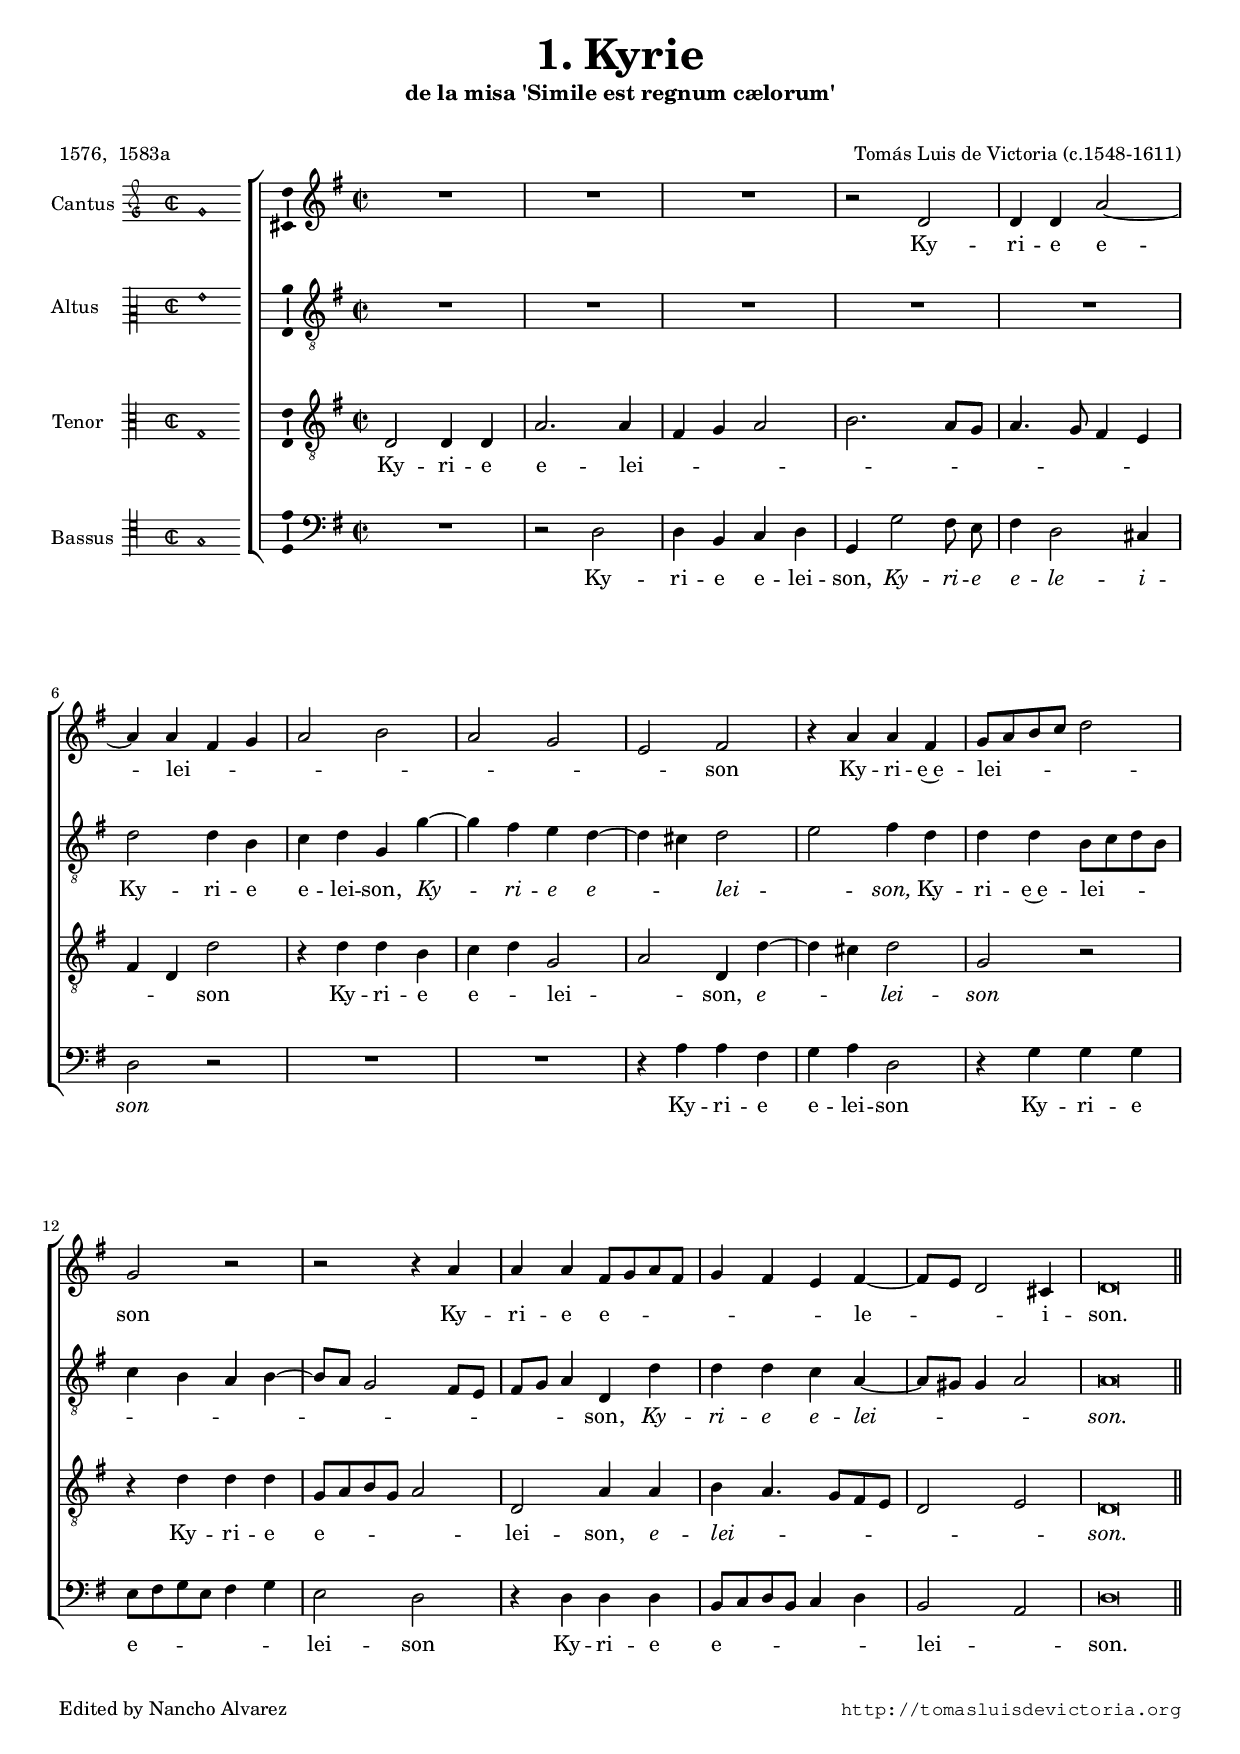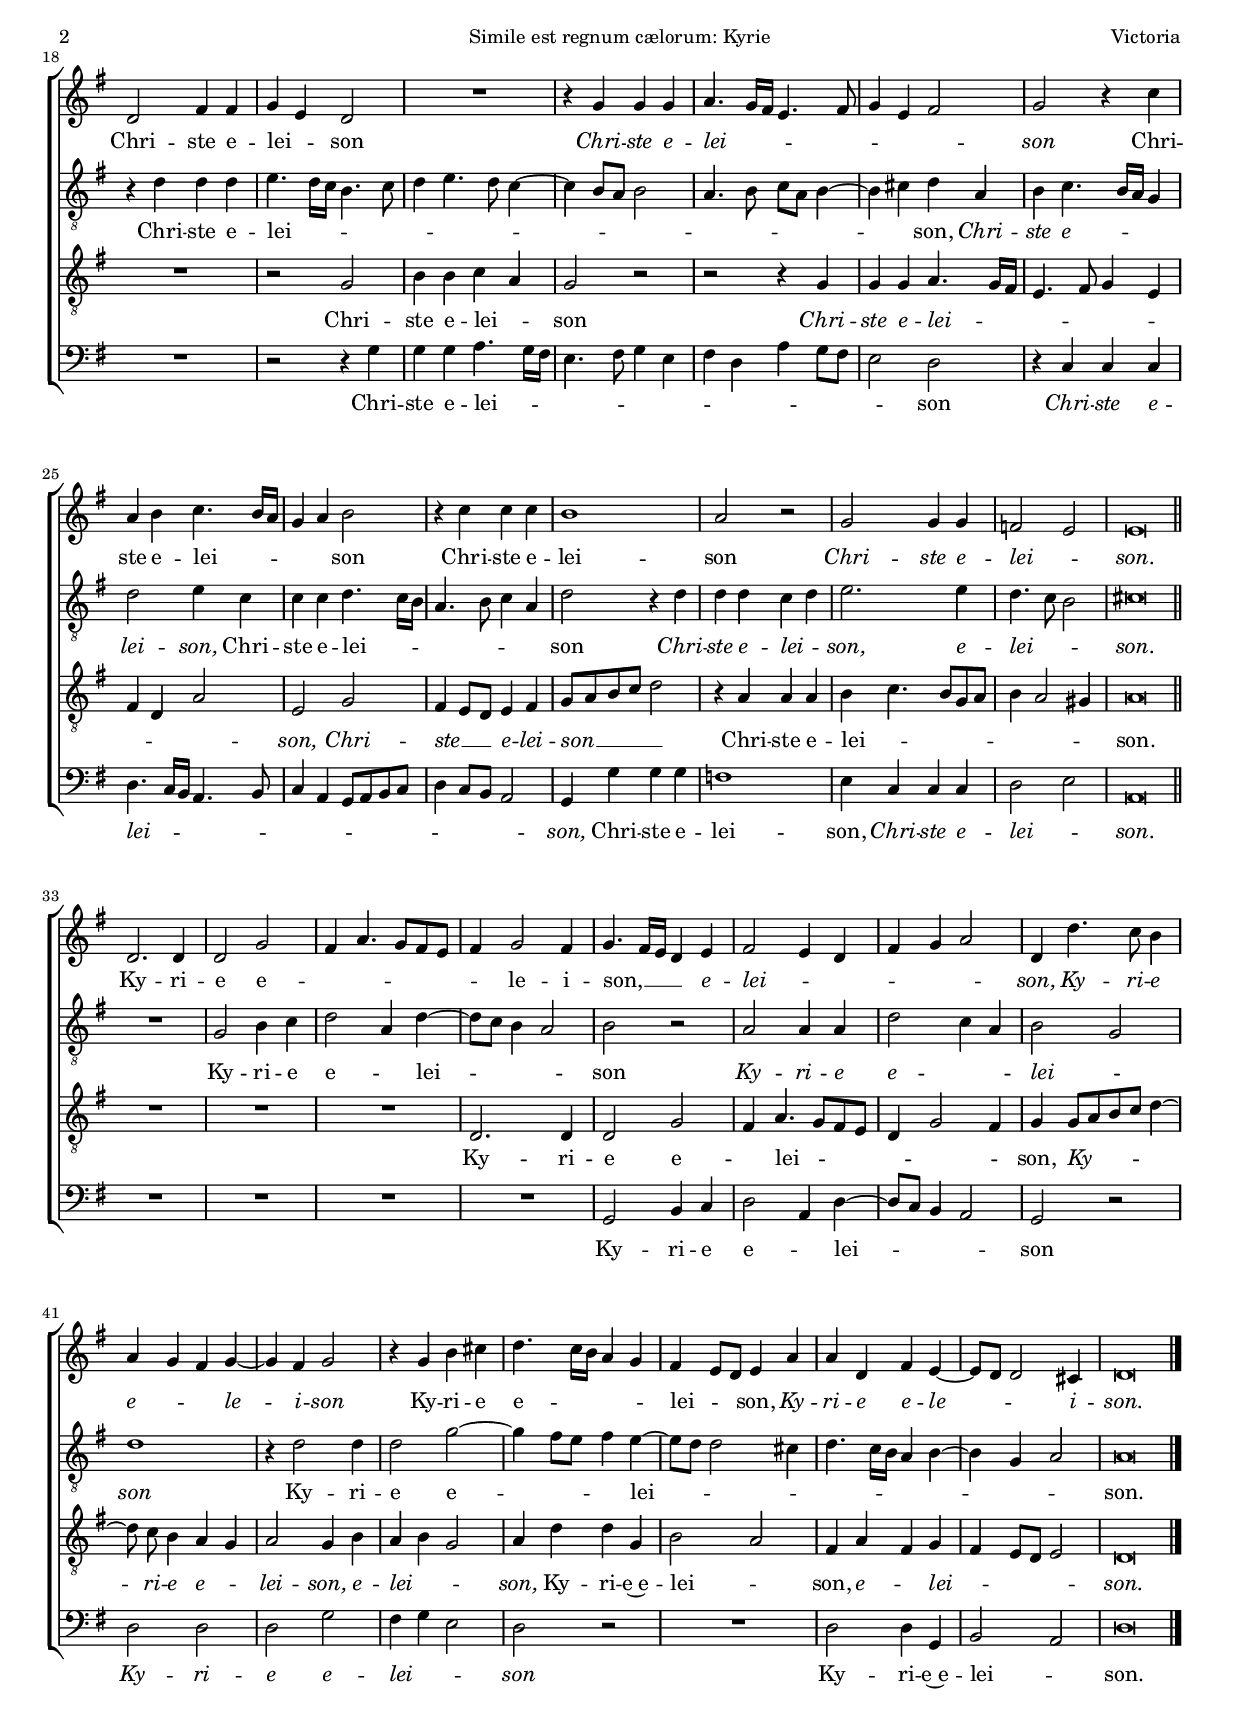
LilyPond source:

\version "2.18.0"

#(set-default-paper-size "a4")
#(set-global-staff-size 16.6)
#(ly:set-option 'point-and-click #f)
%mobile -s15.5 -i3.1 -bnone

ss=\once \set suggestAccidentals = ##t
cresc=\markup{\italic "cresc."}
dim=\markup{\italic "dim."}
rit=\markup{\italic "rit."}
italicas=\override LyricText.font-shape = #'italic
rectas=\override LyricText.font-shape = #'upright
incipitwidth=20

htitle="Simile est regnum cælorum: Kyrie"
hcomposer="Victoria"

\header {
	title=\markup{\larger \larger \larger "1. Kyrie" }
	subtitle="de la misa 'Simile est regnum cælorum'"
	subsubtitle="  "
	composer="Tomás Luis de Victoria (c.1548-1611)"
        pdfauthor=\composer
	poet="1576,  1583a"
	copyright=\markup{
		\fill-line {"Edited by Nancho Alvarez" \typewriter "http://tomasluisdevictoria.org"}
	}
	%tagline=""
}

global={\key c \major \time 2/2 \skip 1*17 \bar "||" 
        \break
	\skip 1*15 \bar "||"
	\break
	\skip 1*16 \bar "|."
}

cantus={
	R1*4/4 |
	R1*4/4 |
	R1*4/4 |
	r2 g' |
%5
	g'4 g' d''2 ~ |
	d''4 d'' b' c'' |
	d''2 e'' |
	d'' c'' |
	a' b' |
%10
	r4 d'' d'' b' |
	c''8 d'' e'' f'' g''2 |
	c'' r |
	r r4 d'' |
	d'' d'' b'8 c'' d'' b' |
%15
	c''4 b' a' b' ~ |
	b'8 a' g'2 fis'4 |
	g'\breve*1/2
	g'2 b'4 b' |
	c'' a' g'2 |
%20
	R1*4/4 |
	r4 c'' c'' c'' |
	d''4. c''16 b' a'4. b'8 |
	c''4 a' b'2 |
	c'' r4 f'' |
%25
	d'' e'' f''4. e''16 d'' |
	c''4 d'' e''2 |
	r4 f'' f'' f'' |
	e''1 |
	d''2 r |
%30
	c'' c''4 c'' |
	bes'2 a' |
	a'\breve*1/2
	g'2. g'4 |
	g'2 c'' |
%35
	b'4 d''4. c''8 b' a' |
	b'4 c''2 b'4 |
	c''4. b'16 a' g'4 a' |
	b'2 a'4 g' |
	b' c'' d''2 |
%40
	g'4 g''4. f''8 e''4 |
	d'' c'' b' c'' ~ |
	c'' b' c''2 |
	r4 c'' e'' fis'' |
	g''4. f''16 e'' d''4 c'' |
%45
	b' a'8 g' a'4 d'' |
	d'' g' b' a' ~ |
	a'8 g' g'2 fis'4 |
	g'\breve*1/2
}

altus={
	R1*4/4 |
	R1*4/4 |
	R1*4/4 |
	R1*4/4 |
%5
	R1*4/4 |
	g'2 g'4 e' |
	f' g' c' c'' ~ |
	c'' b' a' g' ~ |
	g' fis' g'2 |
%10
	a' b'4 g' |
	g' g' e'8 f' g' e' |
	f'4 e' d' e' ~ |
	e'8 d' c'2 b8 a |
	b c' d'4 g g' |
%15
	g' g' f' d' ~ |
	d'8 cis' cis'4 d'2 |
	d'\breve*1/2
	r4 g' g' g' |
	a'4. g'16 f' e'4. f'8 |
%20
	g'4 a'4. g'8 f'4 ~ |
	f' e'8 d' e'2 |
	d'4.  e'8 f' d' e'4 ~ |
	e' fis' g' d' |
	e' f'4. e'16 d' c'4 |
%25
	g'2 a'4 f' |
	f' f' g'4. f'16 e' |
	d'4. e'8 f'4 d' |
	g'2 r4 g' |
	g' g' f' g' |
%30
	a'2. a'4 |
	g'4. f'8 e'2 |
	fis'\breve*1/2
	R1*4/4 |
	c'2 e'4 f' |
%35
	g'2 d'4 g' ~ |
	g'8 f' e'4 d'2 |
	e' r |
	d' d'4 d' |
	g'2 f'4 d' |
%40
	e'2 c' |
	g'1 |
	r4 g'2 g'4 |
	g'2 c'' ~ |
	c''4 b'8 a' b'4 a' ~ |
%45
	a'8 g' g'2 fis'4 |
	g'4. f'16 e' d'4 e' ~ |
	e' c' d'2 |
	d'\breve*1/2
}

tenor={
	g2 g4 g |
	d'2. d'4 |
	b c' d'2 |
	e'2. d'8 c' |
%5
	d'4. c'8 b4 a |
	b g g'2 |
	r4 g' g' e' |
	f' g' c'2 |
	d' g4 g' ~ |
%10
	g' fis' g'2 |
	c' r |
	r4 g' g' g' |
	c'8 d' e' c' d'2 |
	g d'4 d' |
%15
	e' d'4. c'8 b a |
	g2 a |
	g\breve*1/2
	R1*4/4 |
	r2 c' |
%20
	e'4 e' f' d' |
	c'2 r |
	r r4 c' |
	c' c' d'4. c'16 b |
	a4. b8 c'4 a |
%25
	b g d'2 |
	a c' |
	b4 a8 g a4 b |
	c'8 d' e' f' g'2 |
	r4 d' d' d' |
%30
	e' f'4. e'8 c' d' |
	e'4 d'2 cis'4 |
	d'\breve*1/2
	R1*4/4 |
	R1*4/4 |
%35
	R1*4/4 |
	g2. g4 |
	g2 c' |
	b4 d'4. c'8 b a |
	g4 c'2 b4 |
%40
	c'  c'8[ d' e' f'] g'4 ~ |
	\set Staff.autoBeaming = ##f
	g'8 f' e'4 d' c' |
	\set Staff.autoBeaming = ##t
	d'2 c'4 e' |
	d' e' c'2 |
	d'4 g' g' c' |
%45
	e'2 d' |
	b4 d' b c' |
	b a8 g a2 |
	g\breve*1/2
}

bassus={
	R1*4/4 |
	r2 g |
	g4 e f g |
	\set Staff.autoBeaming = ##f
	c c'2 b8 a |
	\set Staff.autoBeaming = ##t
%5
	b4 g2 fis4 |
	g2 r |
	R1*4/4 |
	R1*4/4 |
	r4 d' d' b |
%10
	c' d' g2 |
	r4 c' c' c' |
	a8 b c' a b4 c' |
	a2 g |
	r4 g g g |
%15
	e8 f g e f4 g |
	e2 d |
	g\breve*1/2
	R1*4/4 |
	r2 r4 c' |
%20
	c' c' d'4. c'16 b |
	a4. b8 c'4 a |
	b g d' c'8 b |
	a2 g |
	r4 f f f |
%25
	g4. f16 e d4. e8 |
	f4 d c8 d e f |
	g4 f8 e d2 |
	c4 c' c' c' |
	bes1 |
%30
	a4 f f f |
	g2 a |
	d\breve*1/2
	R1*4/4 |
	R1*4/4 |
%35
	R1*4/4 |
	R1*4/4 |
	c2 e4 f |
	g2 d4 g ~ |
	g8 f e4 d2 |
%40
	c r |
	g g |
	g c' |
	b4 c' a2 |
	g r |
%45
	R1*4/4 |
	g2 g4 c |
	e2 d |
	g\breve*1/2
}

textocantus=\lyricmode{
Ky -- ri -- e e -- _ lei -- _ _ _ _ _ _ _ son
Ky -- ri -- e~e -- lei -- _ _ _ _ son
Ky -- ri -- e e -- _ _ _ _ _ _ le -- _ _ _ i -- son.
Chri -- ste e -- lei -- _ son
\italicas
Chri -- ste e -- lei -- _ _ _ _ _ _ _ son
\rectas
Chri -- ste e -- lei -- _ _ _ _ son
Chri -- ste e -- lei -- son
\italicas
Chri -- ste e -- lei -- _ son.
\rectas
Ky -- ri -- e e -- _ _ _ _ _ _ le -- i -- son, __ _ _ _ 
\italicas
e -- lei -- _ _ _ _ _ son,
Ky -- ri -- e e -- _ _ le -- _ i -- son
\rectas
Ky -- ri -- e e -- _ _ _ _ lei -- _ _ son,
\italicas
Ky -- ri -- e e -- le -- _ _ _ i -- son.
}

textoaltus=\lyricmode{
Ky -- ri -- e e -- lei -- son,
\italicas
Ky -- _ ri -- e e -- _ _ lei -- _  son,
\rectas
Ky -- ri -- e~e -- lei -- _ _ _ _ _ _ _ _ _ _ _ _ _ _ _ son,
\italicas
Ky -- ri -- e e -- lei -- _ _ _ _  son.
\rectas
Chri -- ste e -- lei -- _ _ _ _ _ _ _ _ _ _ _ _ _ _ _ _ _ _ _ son,
\italicas
Chri -- ste e -- _ _ _ lei -- son,
\rectas
Chri -- ste e -- lei -- _ _ _ _ _ _ son
\italicas
Chri -- ste e -- lei -- _ son,
e -- lei -- _ _ son.
\rectas
Ky -- ri -- e e -- _ lei -- _ _ _ _ son
\italicas
Ky -- ri -- e e -- _ _ lei -- _  son
\rectas
Ky -- ri -- e e -- _ _ _ _ lei -- _ _ _ _ _ _ _ _ _ _ _ _ son.
}

textotenor=\lyricmode{
Ky -- ri -- e e -- lei -- _ _ _ _ _ _ _ _ _ _ _ _ son
Ky -- ri -- e e -- _ lei -- _ son,
\italicas
e -- _ _ lei --  son
\rectas
Ky -- ri -- e e -- _ _ _ _ lei -- son,
\italicas
e -- lei -- _ _ _ _ _ _  son.
\rectas
Chri -- ste e -- lei -- _ son
\italicas
Chri -- ste e -- lei -- _ _ _ _ _ _ _ _ _ son,
Chri -- ste __ _ _  e -- lei -- son __ _ _ _ _ 
\rectas
Chri -- ste e -- lei -- _ _ _ _ _ _ _ son.
Ky -- ri -- e e -- _ lei -- _ _ _ _ _ _ son,
\italicas
Ky -- _ _ _ _ _ ri -- e e -- _ lei --  son,
e -- lei --  _ _ son,
\rectas
Ky -- ri -- e~e -- lei -- _ son,
\italicas
e -- _ lei --  _ _ _ _ son.
}

textobassus=\lyricmode{
Ky -- ri -- e e -- lei -- son,
\italicas
Ky -- ri -- e e -- le -- i --  son
\rectas
Ky -- ri -- e e -- lei -- son
Ky -- ri -- e e -- _ _ _ _ _ lei -- son
Ky -- ri -- e e -- _ _ _ _ _ lei -- _ son.
Chri -- ste e -- lei -- _ _ _ _ _ _ _ _ _ _ _ _ son
\italicas
Chri -- ste e -- lei -- _ _ _ _ _ _ _ _ _ _ _ _ _ _ son,
\rectas
Chri -- ste e -- lei -- son,
\italicas
Chri -- ste e -- lei -- _ son.
\rectas
Ky -- ri -- e e -- _ lei -- _ _ _ _ son
\italicas
Ky -- ri -- e e -- lei -- _ _  son
\rectas
Ky -- ri -- e~e -- lei -- _ son.
}


incipitcantus=\markup{
        \score{
                { 
                \set Staff.instrumentName="Cantus "
                \override NoteHead.style = #'neomensural
                \override Staff.TimeSignature.style = #'neomensural
                \cadenzaOn 
                \clef "petrucci-g"
                \key c \major
                \time 2/2
                g'1
                } 

        \layout { line-width=\incipitwidth indent = 0 }
        }
}

incipitaltus=\markup{
        \score{
                { 
                \set Staff.instrumentName="Altus    "
                \override NoteHead.style = #'neomensural 
                \override Staff.TimeSignature.style = #'neomensural
                \cadenzaOn 
                \clef "petrucci-c2"
                \key c \major
                \time 2/2
                g'1
                } 
        \layout { line-width=\incipitwidth indent = 0 }
        }
}


incipittenor=\markup{
        \score{
                { 
                \set Staff.instrumentName="Tenor   "
                \override NoteHead.style = #'neomensural 
                \override Staff.TimeSignature.style = #'neomensural
                \cadenzaOn
                \clef "petrucci-c3"
                \key c \major
                \time 2/2
                g1
                } 
        \layout { line-width=\incipitwidth indent=0 }
        }
}

incipitbassus=\markup{
        \score{
                { 
                \set Staff.instrumentName="Bassus "
                \override NoteHead.style = #'neomensural
                \override Staff.TimeSignature.style = #'neomensural
                \cadenzaOn 
                \clef "petrucci-c4"
                \key c \major
                \time 2/2
                g1
                } 
        \layout { line-width=\incipitwidth indent = 0 }
        }
}

\score {\transpose c' g{
\new ChoirStaff<<

        \new Staff <<\global
        \new Voice="v1" {
                \set Staff.instrumentName=\incipitcantus
                \clef "treble"
                \cantus }
        \new Lyrics \lyricsto "v1" {\textocantus }
        >>

        \new Staff <<\global
        \new Voice="v2" {
                \set Staff.instrumentName=\incipitaltus
                \clef "G_8"
                \altus }
        \new Lyrics \lyricsto "v2" {\textoaltus }
        >>
        
        \new Staff <<\global
        \new Voice="v3" {
                \set Staff.instrumentName=\incipittenor
                \clef "G_8"
                \tenor }
        \new Lyrics \lyricsto "v3" {\textotenor }
        >>

        \new Staff <<\global
        \new Voice="v4" {
                \set Staff.instrumentName=\incipitbassus
                \clef "bass"
                \bassus }
        \new Lyrics \lyricsto "v4" {\textobassus }
        >>
        
>>

        } % transpose

\layout{ 
	\context {\Lyrics 
		\override VerticalAxisGroup.staff-affinity = #UP
		\override VerticalAxisGroup.nonstaff-relatedstaff-spacing =
			#'((basic-distance . 0) (minimum-distance . 0) (padding . 1))
		\override LyricText.font-size = #1.2
		\override LyricHyphen.minimum-distance = #0.5
	}
	\context {\Score 
		tempoHideNote = ##t
		\override BarNumber.padding = #2 
	}
	\context {\Voice 
		melismaBusyProperties = #'()
		%autoBeaming = ##f
	}
	\context {\Staff 
                %\RemoveEmptyStaves
                %\override VerticalAxisGroup.remove-first = ##t
		\override VerticalAxisGroup.staff-staff-spacing =
			#'((basic-distance . 11) (minimum-distance . 0) (padding . 1))
		\consists Ambitus_engraver 
		\override LigatureBracket.padding = #1
	}
}

%\midi { \mtempo }

}


\paper{
	evenHeaderMarkup=\markup  \fill-line { \fromproperty #'page:page-number-string \htitle \hcomposer }
	oddHeaderMarkup= \markup  \fill-line { \on-the-fly #not-first-page \hcomposer \on-the-fly #not-first-page \htitle \on-the-fly #not-first-page \fromproperty #'page:page-number-string }
	%system-count=20
	%page-count = 1
        %systems-per-page = 4
	ragged-last-bottom = ##f
	indent=3.4\cm
	system-system-spacing =
	#'((basic-distance . 20) (minimum-distance . 0) (padding . 5))
	top-system-spacing = % header
	#'((basic-distance . 9) (minimum-distance . 0) (padding . 0))
	last-bottom-spacing = % footer
	#'((basic-distance . 12) (minimum-distance . 0) (padding . 0))

}
